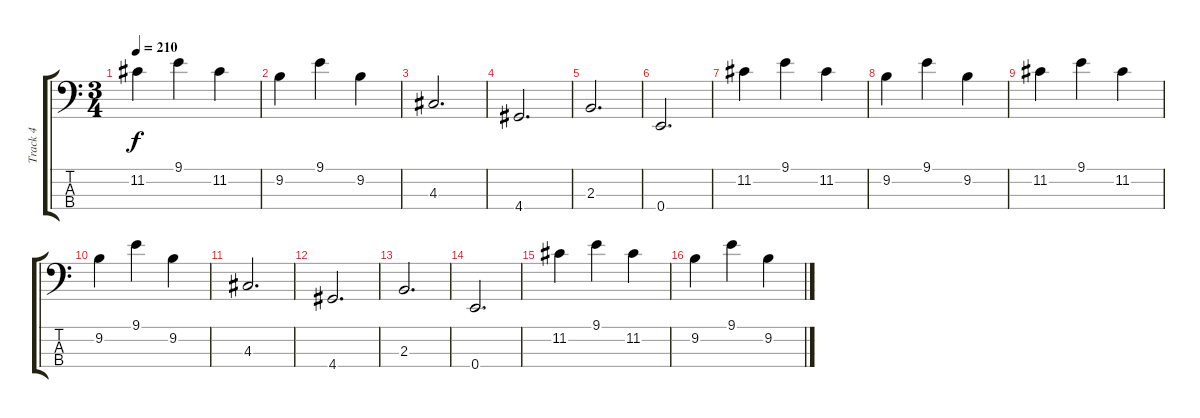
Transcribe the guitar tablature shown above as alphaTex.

\track ("Track 4" "Track 4") {instrument slapbass1}
\staff {score tabs}
\tuning (G2 D2 A1 E1) {hide}
\ts (3 4)
\tempo 210
\clef f4
\ks c
11.2.4{dy f} 9.1.4 11.2.4 |
9.2.4 9.1.4 9.2.4 |
4.3.2{d} |
4.4.2{d} |
2.3.2{d} |
0.4.2{d} |
11.2.4 9.1.4 11.2.4 |
9.2.4 9.1.4 9.2.4 |
11.2.4 9.1.4 11.2.4 |
9.2.4 9.1.4 9.2.4 |
4.3.2{d} |
4.4.2{d} |
2.3.2{d} |
0.4.2{d} |
11.2.4 9.1.4 11.2.4 |
9.2.4 9.1.4 9.2.4
